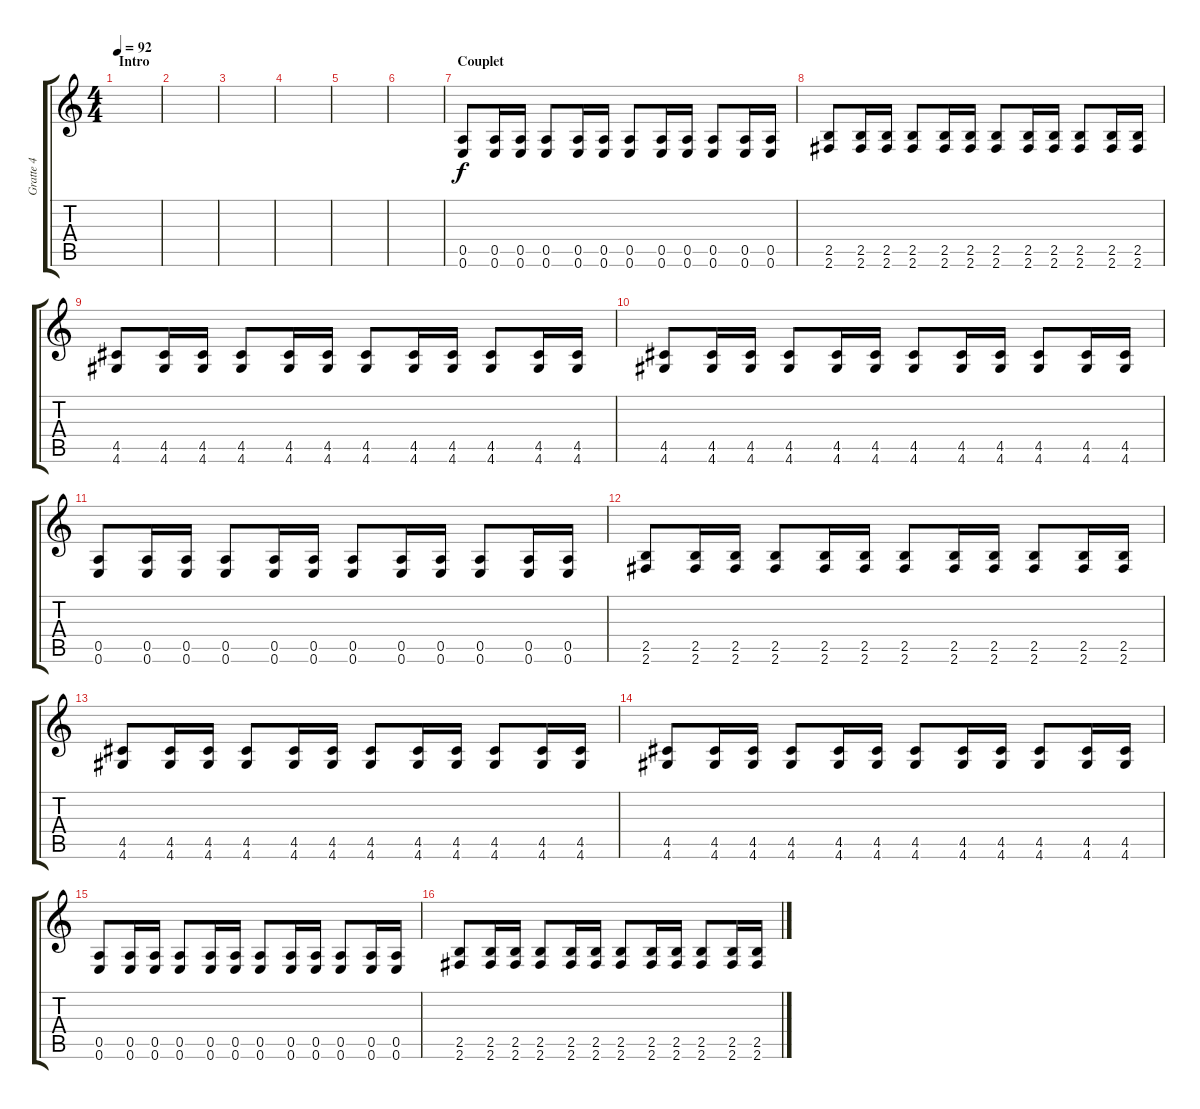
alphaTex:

\track ("Gratte 4" "Gratte 4") {instrument acousticguitarnylon}
\staff {score tabs}
\tuning (E4 B3 G3 D3 A2 E2) {hide}
\ts (4 4)
\section ("" "Intro")
\tempo 92
\clef g2
\ks c
|
|
|
|
|
|
\section ("" "Couplet")
(0.5 0.6).8 (0.5 0.6).16 (0.5 0.6).16 (0.5 0.6).8 (0.5 0.6).16 (0.5 0.6).16 (0.5 0.6).8 (0.5 0.6).16 (0.5 0.6).16 (0.5 0.6).8 (0.5 0.6).16 (0.5 0.6).16 |
(2.5 2.6).8 (2.5 2.6).16 (2.5 2.6).16 (2.5 2.6).8 (2.5 2.6).16 (2.5 2.6).16 (2.5 2.6).8 (2.5 2.6).16 (2.5 2.6).16 (2.5 2.6).8 (2.5 2.6).16 (2.5 2.6).16 |
(4.5 4.6).8 (4.5 4.6).16 (4.5 4.6).16 (4.5 4.6).8 (4.5 4.6).16 (4.5 4.6).16 (4.5 4.6).8 (4.5 4.6).16 (4.5 4.6).16 (4.5 4.6).8 (4.5 4.6).16 (4.5 4.6).16 |
(4.5 4.6).8 (4.5 4.6).16 (4.5 4.6).16 (4.5 4.6).8 (4.5 4.6).16 (4.5 4.6).16 (4.5 4.6).8 (4.5 4.6).16 (4.5 4.6).16 (4.5 4.6).8 (4.5 4.6).16 (4.5 4.6).16 |
(0.5 0.6).8 (0.5 0.6).16 (0.5 0.6).16 (0.5 0.6).8 (0.5 0.6).16 (0.5 0.6).16 (0.5 0.6).8 (0.5 0.6).16 (0.5 0.6).16 (0.5 0.6).8 (0.5 0.6).16 (0.5 0.6).16 |
(2.5 2.6).8 (2.5 2.6).16 (2.5 2.6).16 (2.5 2.6).8 (2.5 2.6).16 (2.5 2.6).16 (2.5 2.6).8 (2.5 2.6).16 (2.5 2.6).16 (2.5 2.6).8 (2.5 2.6).16 (2.5 2.6).16 |
(4.5 4.6).8 (4.5 4.6).16 (4.5 4.6).16 (4.5 4.6).8 (4.5 4.6).16 (4.5 4.6).16 (4.5 4.6).8 (4.5 4.6).16 (4.5 4.6).16 (4.5 4.6).8 (4.5 4.6).16 (4.5 4.6).16 |
(4.5 4.6).8 (4.5 4.6).16 (4.5 4.6).16 (4.5 4.6).8 (4.5 4.6).16 (4.5 4.6).16 (4.5 4.6).8 (4.5 4.6).16 (4.5 4.6).16 (4.5 4.6).8 (4.5 4.6).16 (4.5 4.6).16 |
(0.5 0.6).8 (0.5 0.6).16 (0.5 0.6).16 (0.5 0.6).8 (0.5 0.6).16 (0.5 0.6).16 (0.5 0.6).8 (0.5 0.6).16 (0.5 0.6).16 (0.5 0.6).8 (0.5 0.6).16 (0.5 0.6).16 |
(2.5 2.6).8 (2.5 2.6).16 (2.5 2.6).16 (2.5 2.6).8 (2.5 2.6).16 (2.5 2.6).16 (2.5 2.6).8 (2.5 2.6).16 (2.5 2.6).16 (2.5 2.6).8 (2.5 2.6).16 (2.5 2.6).16
